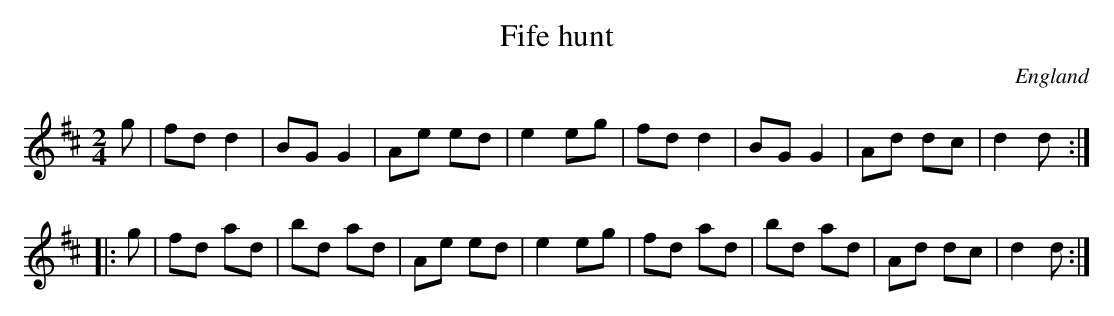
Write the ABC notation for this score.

X:1
T:Fife hunt
O:England
M:2/4
L:1/8
K:D
g | fd d2 | BG G2 | Ae ed | e2 eg |\
fd d2 | BG G2 | Ad dc | d2 d:|*
|:g | fd ad | bd ad | Ae ed | e2 eg |\
fd ad | bd ad | Ad dc | d2 d:|**
